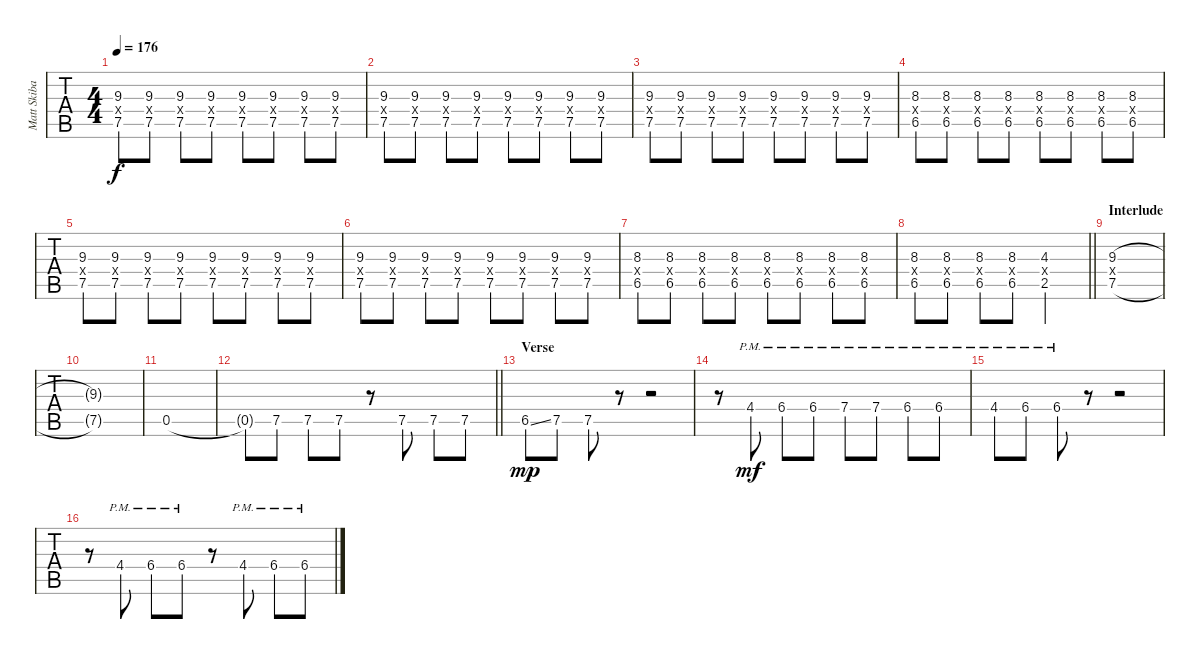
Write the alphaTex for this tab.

\track ("Matt Skiba - Guitar Two" "Matt Skiba") {instrument distortionguitar}
\staff {tabs}
\tuning (E4 B3 G3 D3 A2 E2) {hide}
\ts (4 4)
\tempo 176
\clef g2
\ks e
(9.3 7.4{x} 7.5).8{dy f} (9.3 7.4{x} 7.5).8 (9.3 7.4{x} 7.5).8 (9.3 7.4{x} 7.5).8 (9.3 7.4{x} 7.5).8 (9.3 7.4{x} 7.5).8 (9.3 7.4{x} 7.5).8 (9.3 7.4{x} 7.5).8 |
(9.3 7.4{x} 7.5).8 (9.3 7.4{x} 7.5).8 (9.3 7.4{x} 7.5).8 (9.3 7.4{x} 7.5).8 (9.3 7.4{x} 7.5).8 (9.3 7.4{x} 7.5).8 (9.3 7.4{x} 7.5).8 (9.3 7.4{x} 7.5).8 |
(9.3 7.4{x} 7.5).8 (9.3 7.4{x} 7.5).8 (9.3 7.4{x} 7.5).8 (9.3 7.4{x} 7.5).8 (9.3 7.4{x} 7.5).8 (9.3 7.4{x} 7.5).8 (9.3 7.4{x} 7.5).8 (9.3 7.4{x} 7.5).8 |
(8.3 2.4{x} 6.5).8 (8.3 2.4{x} 6.5).8 (8.3 2.4{x} 6.5).8 (8.3 2.4{x} 6.5).8 (8.3 2.4{x} 6.5).8 (8.3 2.4{x} 6.5).8 (8.3 2.4{x} 6.5).8 (8.3 2.4{x} 6.5).8 |
(9.3 7.4{x} 7.5).8 (9.3 7.4{x} 7.5).8 (9.3 7.4{x} 7.5).8 (9.3 7.4{x} 7.5).8 (9.3 7.4{x} 7.5).8 (9.3 7.4{x} 7.5).8 (9.3 7.4{x} 7.5).8 (9.3 7.4{x} 7.5).8 |
(9.3 7.4{x} 7.5).8 (9.3 7.4{x} 7.5).8 (9.3 7.4{x} 7.5).8 (9.3 7.4{x} 7.5).8 (9.3 7.4{x} 7.5).8 (9.3 7.4{x} 7.5).8 (9.3 7.4{x} 7.5).8 (9.3 7.4{x} 7.5).8 |
(8.3 2.4{x} 6.5).8 (8.3 2.4{x} 6.5).8 (8.3 2.4{x} 6.5).8 (8.3 2.4{x} 6.5).8 (8.3 2.4{x} 6.5).8 (8.3 2.4{x} 6.5).8 (8.3 2.4{x} 6.5).8 (8.3 2.4{x} 6.5).8 |
\barLineRight lightlight
(8.3 2.4{x} 6.5).8 (8.3 2.4{x} 6.5).8 (8.3 2.4{x} 6.5).8 (8.3 2.4{x} 6.5).8 (4.3 0.4{x} 2.5).2 |
\section ("" "Interlude")
(9.3 7.4{x} 7.5).1 |
(9.3{t} 7.5{t}).1 |
0.5.1 |
\barLineRight lightlight
0.5{t}.8 7.5.8 7.5.8 7.5.8 r.8 7.5.8 7.5.8 7.5.8 |
\section ("" "Verse")
6.5{ss}.8{dy mp volume 10} 7.5.8 7.5.8 r.8 r.2 |
r.8 4.4{pm}.8{dy mf} 6.4{pm}.8 6.4{pm}.8 7.4{pm}.8 7.4{pm}.8 6.4{pm}.8 6.4{pm}.8 |
4.4{pm}.8 6.4{pm}.8 6.4{pm}.8 r.8 r.2 |
r.8 4.4{pm}.8 6.4{pm}.8 6.4{pm}.8 r.8 4.4{pm}.8 6.4{pm}.8 6.4{pm}.8
